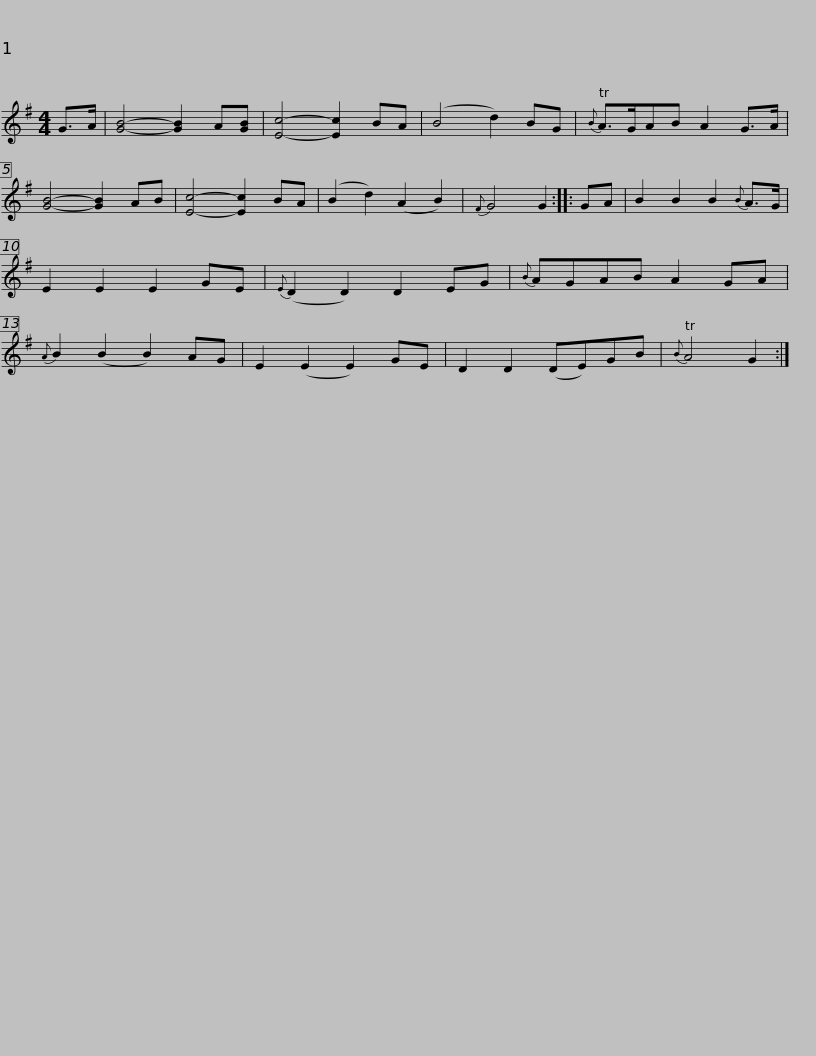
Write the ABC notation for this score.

X:1
L:1/8
M:4/4
I:linebreak $
K:G
V:1 treble
V:1
 G>A | [GB]4- [GB]2 A[GB] | [Ec]4- [Ec]2 BA | (B4 d2) BG |{B} A>GAB A2 G>A | %5
 [GB]4- [GB]2 AB | [Ec]4- [Ec]2 BA | (B2 d2) (A2 B2) |${F} G4 G2 :: GA | %10
 B2 B2 B2{B} A>G | E2 E2 E2 GE |{E} (D2 D2) D2 EG |{B} AGAB A2 GA |{A} B2 (B2 B2) AG | %15
 E2 (E2 E2) GE |$ D2 D2 (DE)GB |{B} A4 G2 :| %18
